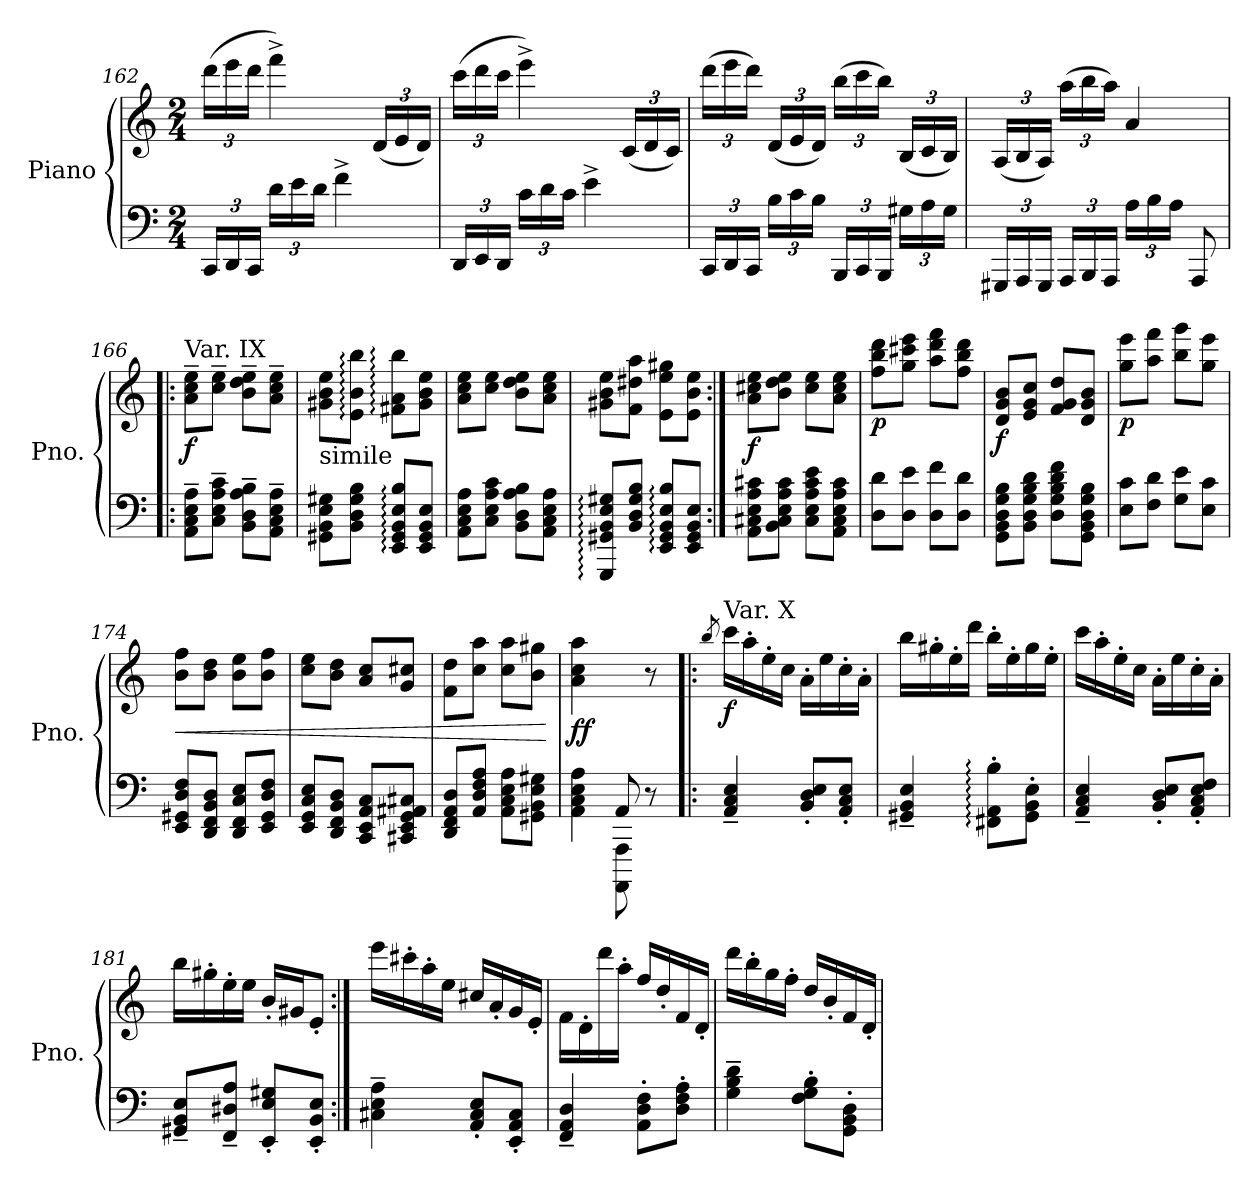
**kern	**kern	**dynam
*part1	*part1	*part1
*staff2	*staff1	*staff1/2
*I"Piano	*	*
*I'Pno.	*	*
*clefF4	*clefG2	*
*k[]	*k[]	*
*M2/4	*M2/4	*
*Xbrackettup	*Xbrackettup	*
=162	=162	=162
24CC/LL	(24ddd\LL	.
24DD/	24eee\	.
24CC/JJ	24ddd\JJ	.
24d\LL	4fff^\)	.
24e\	.	.
24d\JJ	.	.
4f^\	.	.
.	(24d/LL	.
.	24e/	.
.	24d/JJ)	.
!!LO:LB:g=z
=163	=163	=163
24DD/LL	(24ccc\LL	.
24EE/	24ddd\	.
24DD/JJ	24ccc\JJ	.
24c\LL	4eee^\)	.
24d\	.	.
24c\JJ	.	.
4e^\	.	.
.	(24c/LL	.
.	24d/	.
.	24c/JJ)	.
=164	=164	=164
*^	*^	*
8ryy	24CC/LL	(24ddd\LL	8ryy	.
.	24DD/	24eee\	.	.
.	24CC/JJ	24ddd\JJ)	.	.
24B\LL	8ryy	8ryy	(24d/LL	.
24c\	.	.	24e/	.
24B\JJ	.	.	24d/JJ)	.
8ryy	24BBB/LL	(24bb\LL	8ryy	.
.	24CC/	24ccc\	.	.
.	24BBB/JJ	24bb\JJ)	.	.
24G#X\LL	8ryy	8ryy	(24B/LL	.
24A\	.	.	24c/	.
24G#\JJ	.	.	24B/JJ)	.
*v	*v	*	*	*
*	*v	*v	*
=165	=165	=165
24GGG#X/LL	(24A/LL	.
24AAA/	24B/	.
24GGG#/JJ	24A/JJ)	.
24AAA/LL	(24aa\LL	.
24BBB/	24bb\	.
24AAA/JJ	24aa\JJ)	.
24A\LL	4a/	.
24B\	.	.
24A\JJ	.	.
8AAA/	.	.
!!LO:LB:g=z
=166!|:	=166!|:	=166!|:
!	!LO:TX:a:t=Var. IX	!
!	!	!LO:DY:b
8AA\~ 8C\~ 8E\~ 8A\~L	8a\~ 8cc\~ 8ee\~L	f
8C\~ 8E\~ 8A\~ 8c\~J	8cc\~ 8ee\~J	.
8BB\~ 8D\~ 8A\~ 8B\~L	8b\~ 8dd\~ 8ee\~L	.
8AA\~ 8C\~ 8E\~ 8A\~J	8a\~ 8cc\~ 8ee\~J	.
=167	=167	=167
!	!LO:TX:b:t=simile	!
8GG#X\ 8BB\ 8E\ 8G#X\L	8g#X\ 8b\ 8ee\L	.
8BB\ 8D\ 8G#\ 8B\J	8e\: 8b\: 8bb\:J	.
8EE/: 8GG#/: 8BB/: 8E/: 8B/:L	8f#X\: 8a\: 8bb\:L	.
8EE/ 8GG#/ 8BB/ 8E/J	8g#\ 8b\ 8ee\J	.
=168	=168	=168
8AA\ 8C\ 8E\ 8A\L	8a\ 8cc\ 8ee\L	.
8C\ 8E\ 8A\ 8c\J	8cc\ 8ee\J	.
8BB\ 8D\ 8A\ 8B\L	8b\ 8dd\ 8ee\L	.
8AA\ 8C\ 8E\ 8A\J	8a\ 8cc\ 8ee\J	.
=169	=169	=169
8GGG/: 8GG#X/: 8BB/: 8E/: 8G#X/:L	8g#X\ 8b\ 8ee\L	.
8BB/ 8D/ 8G#/ 8B/J	8f\ 8dd#X\ 8aa\J	.
8EE/: 8GG#/: 8BB/: 8E/: 8B/:L	8e\ 8ee\ 8gg#X\L	.
8EE/ 8GG#/ 8BB/ 8E/J	8e\ 8b\ 8ee\J	.
=170:|!	=170:|!	=170:|!
!	!	!LO:DY:b
8AA\ 8C#X\ 8E\ 8A\ 8c#X\L	8a\ 8cc#X\ 8ee\L	f
8BB\ 8C#\ 8E\ 8A\ 8c#\J	8b\ 8dd\ 8ee\J	.
8C#\ 8E\ 8A\ 8c#\ 8e\L	8cc#\ 8ee\L	.
8AA\ 8C#\ 8E\ 8A\ 8c#\J	8a\ 8cc#\ 8ee\J	.
=171	=171	=171
!	!	!LO:DY:b
8D\ 8d\L	8ff\ 8bb\ 8ddd\L	p
8D\ 8e\J	8gg\ 8ccc#X\ 8eee\J	.
8D\ 8f\L	8aa\ 8ddd\ 8fff\L	.
8D\ 8d\J	8ff\ 8bb\ 8ddd\J	.
!!LO:LB:g=z
=172	=172	=172
!	!	!LO:DY:b
8GG\ 8BB\ 8D\ 8G\ 8B\L	8d/ 8g/ 8b/L	f
8BB\ 8D\ 8G\ 8B\ 8d\J	8e/ 8g/ 8cc/J	.
8D\ 8G\ 8B\ 8d\ 8f\L	8f/ 8g/ 8dd/L	.
8GG\ 8BB\ 8D\ 8G\ 8B\J	8d/ 8g/ 8b/J	.
=173	=173	=173
!	!	!LO:DY:b
8E\ 8c\L	8gg\ 8eee\L	p
8F\ 8d\J	8aa\ 8fff\J	.
8G\ 8e\L	8bb\ 8ggg\L	.
8E\ 8c\J	8gg\ 8eee\J	.
=174	=174	=174
!	!	!LO:HP:b
8EE/ 8GG#X/ 8D/ 8F/L	8b\ 8ff\L	<
8DD/ 8FF/ 8BB/ 8D/J	8b\ 8dd\J	.
8DD/ 8FF/ 8C/ 8E/L	8b\ 8ee\L	.
8EE/ 8GG#/ 8D/ 8F/J	8b\ 8ff\J	.
=175	=175	=175
8EE/ 8GG/ 8C/ 8E/L	8cc\ 8ee\L	.
8DD/ 8FF/ 8BB/ 8D/J	8b\ 8dd\J	.
8CC/ 8EE/ 8AA/ 8C/L	8a/ 8cc/L	.
8CC#X/ 8EE/ 8GG/ 8AA#X/ 8C#X/J	8g/ 8cc#X/J	.
=176	=176	=176
8DD/ 8FF/ 8AA/ 8D/L	8f\ 8dd\L	.
8AA/ 8D/ 8F/ 8A/J	8cc\ 8aa\J	.
8AA\ 8C\ 8E\ 8A\L	8cc\ 8aa\L	.
8GG#X\ 8BB\ 8E\ 8G#X\J	8b\ 8gg#X\J	.
.	.	[
=177	=177	=177
*^	*	*
!	!	!	!LO:DY:b
4ryy	4AA\ 4C\ 4E\ 4A\	4a\ 4cc\ 4aa\	ff
8AA/	8AAAA\ 8AAA\	8ryy	.
8ryy	8r	8r	.
*v	*v	*	*
!!LO:PB:g=z
=178!|:	=178!|:	=178!|:
.	8qbb/	.
!	!LO:TX:a:t=Var. X	!
!	!	!LO:DY:b
4AA/~ 4C/~ 4E/~	16ccc\LL	f
.	16aa'\	.
.	16ee'\	.
.	16cc\JJ	.
8BB/' 8D/' 8E/'L	16a'\LL	.
.	16ee\	.
8AA/' 8C/' 8E/'J	16cc'\	.
.	16a'\JJ	.
=179	=179	=179
4GG#X/~ 4BB/~ 4E/~	16bb\LL	.
.	16gg#X'\	.
.	16ee'\	.
.	16ddd\JJ	.
8FF#X\:' 8AA\:' 8B\:'L	16bb'\LL	.
.	16ee'\	.
8GG#\' 8BB\' 8E\'J	16gg#\	.
.	16ee'\JJ	.
=180	=180	=180
4AA/~ 4C/~ 4E/~	16ccc\LL	.
.	16aa'\	.
.	16ee'\	.
.	16cc\JJ	.
8BB/' 8D/' 8E/'L	16a'\LL	.
.	16ee\	.
8AA/' 8C/' 8E/' 8F/'J	16cc'\	.
.	16a'\JJ	.
=181	=181	=181
8GG#X/~ 8BB/~ 8E/~L	16bb\LL	.
.	16gg#X'\	.
8FF/~ 8D#X/~ 8A/~J	16ee'\	.
.	16ee\JJ	.
8EE/' 8E/' 8G#X/'L	16b'/LL	.
.	16g#X/J	.
8EE/' 8BB/' 8E/'J	8e'/J	.
!!LO:LB:g=z
=182:|!	=182:|!	=182:|!
4C#X\~ 4E\~ 4A\~	16eee\LL	.
.	16ccc#X'\	.
.	16aa'\	.
.	16ee\JJ	.
8AA/' 8C#/' 8E/'L	16cc#X/LL	.
.	16a'/	.
8EE/' 8AA/' 8C#/'J	16g/	.
.	16e'/JJ	.
=183	=183	=183
4FF/~ 4AA/~ 4D/~	16f\LL	.
.	16d'\	.
.	16ddd\	.
.	16aa'\JJ	.
8AA\' 8D\' 8F\'L	16ff/LL	.
.	16dd'/	.
8D\' 8F\' 8A\'J	16f/	.
.	16d'/JJ	.
=184	=184	=184
4G\~ 4B\~ 4d\~	16ddd\LL	.
.	16bb'\	.
.	16gg\	.
.	16ff'\JJ	.
8F\' 8G\' 8B\'L	16dd/LL	.
.	16b'/	.
8GG\' 8BB\' 8D\'J	16f/	.
.	16d'/JJ	.
=	=	=
*-	*-	*-
